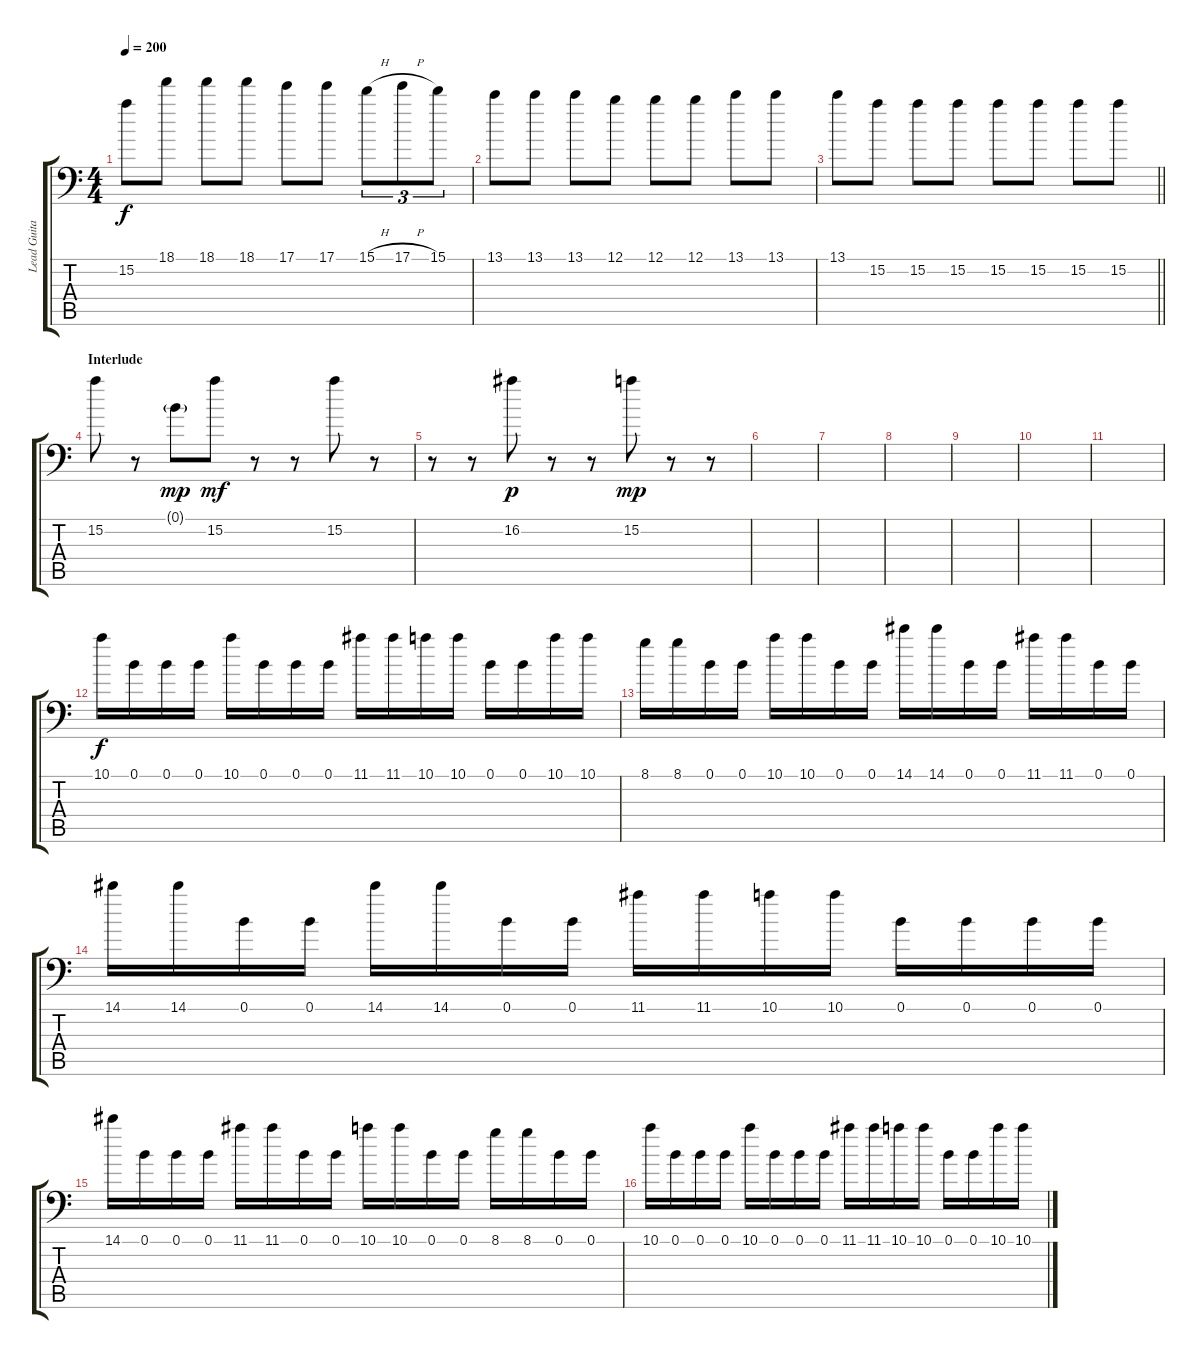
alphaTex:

\track ("Lead Guitar" "Lead Guita") {instrument distortionguitar}
\staff {score tabs}
\tuning (B3 Gb3 D3 A2 E2 A1) {hide}
\ts (4 4)
\tempo 200
\clef f4
\ks c
15.2.8{dy f} 18.1.8 18.1.8 18.1.8 17.1.8 17.1.8 15.1{h}.8{tu (3 2)} 17.1{h}.8{tu (3 2)} 15.1.8{tu (3 2)} |
13.1.8 13.1.8 13.1.8 12.1.8 12.1.8 12.1.8 13.1.8 13.1.8 |
\barLineRight lightlight
13.1.8 15.2.8 15.2.8 15.2.8 15.2.8 15.2.8 15.2.8 15.2.8 |
\section ("" "Interlude")
15.2.8 r.8 0.1{g}.8{dy mp} 15.2.8{dy mf} r.8 r.8 15.2.8 r.8 |
r.8 r.8 16.2.8{dy p} r.8 r.8 15.2.8{dy mp} r.8 r.8 |
|
|
|
|
|
|
10.1.16{dy f} 0.1.16 0.1.16 0.1.16 10.1.16 0.1.16 0.1.16 0.1.16 11.1.16 11.1.16 10.1.16 10.1.16 0.1.16 0.1.16 10.1.16 10.1.16 |
8.1.16 8.1.16 0.1.16 0.1.16 10.1.16 10.1.16 0.1.16 0.1.16 14.1.16 14.1.16 0.1.16 0.1.16 11.1.16 11.1.16 0.1.16 0.1.16 |
14.1.16 14.1.16 0.1.16 0.1.16 14.1.16 14.1.16 0.1.16 0.1.16 11.1.16 11.1.16 10.1.16 10.1.16 0.1.16 0.1.16 0.1.16 0.1.16 |
14.1.16 0.1.16 0.1.16 0.1.16 11.1.16 11.1.16 0.1.16 0.1.16 10.1.16 10.1.16 0.1.16 0.1.16 8.1.16 8.1.16 0.1.16 0.1.16 |
10.1.16 0.1.16 0.1.16 0.1.16 10.1.16 0.1.16 0.1.16 0.1.16 11.1.16 11.1.16 10.1.16 10.1.16 0.1.16 0.1.16 10.1.16 10.1.16
